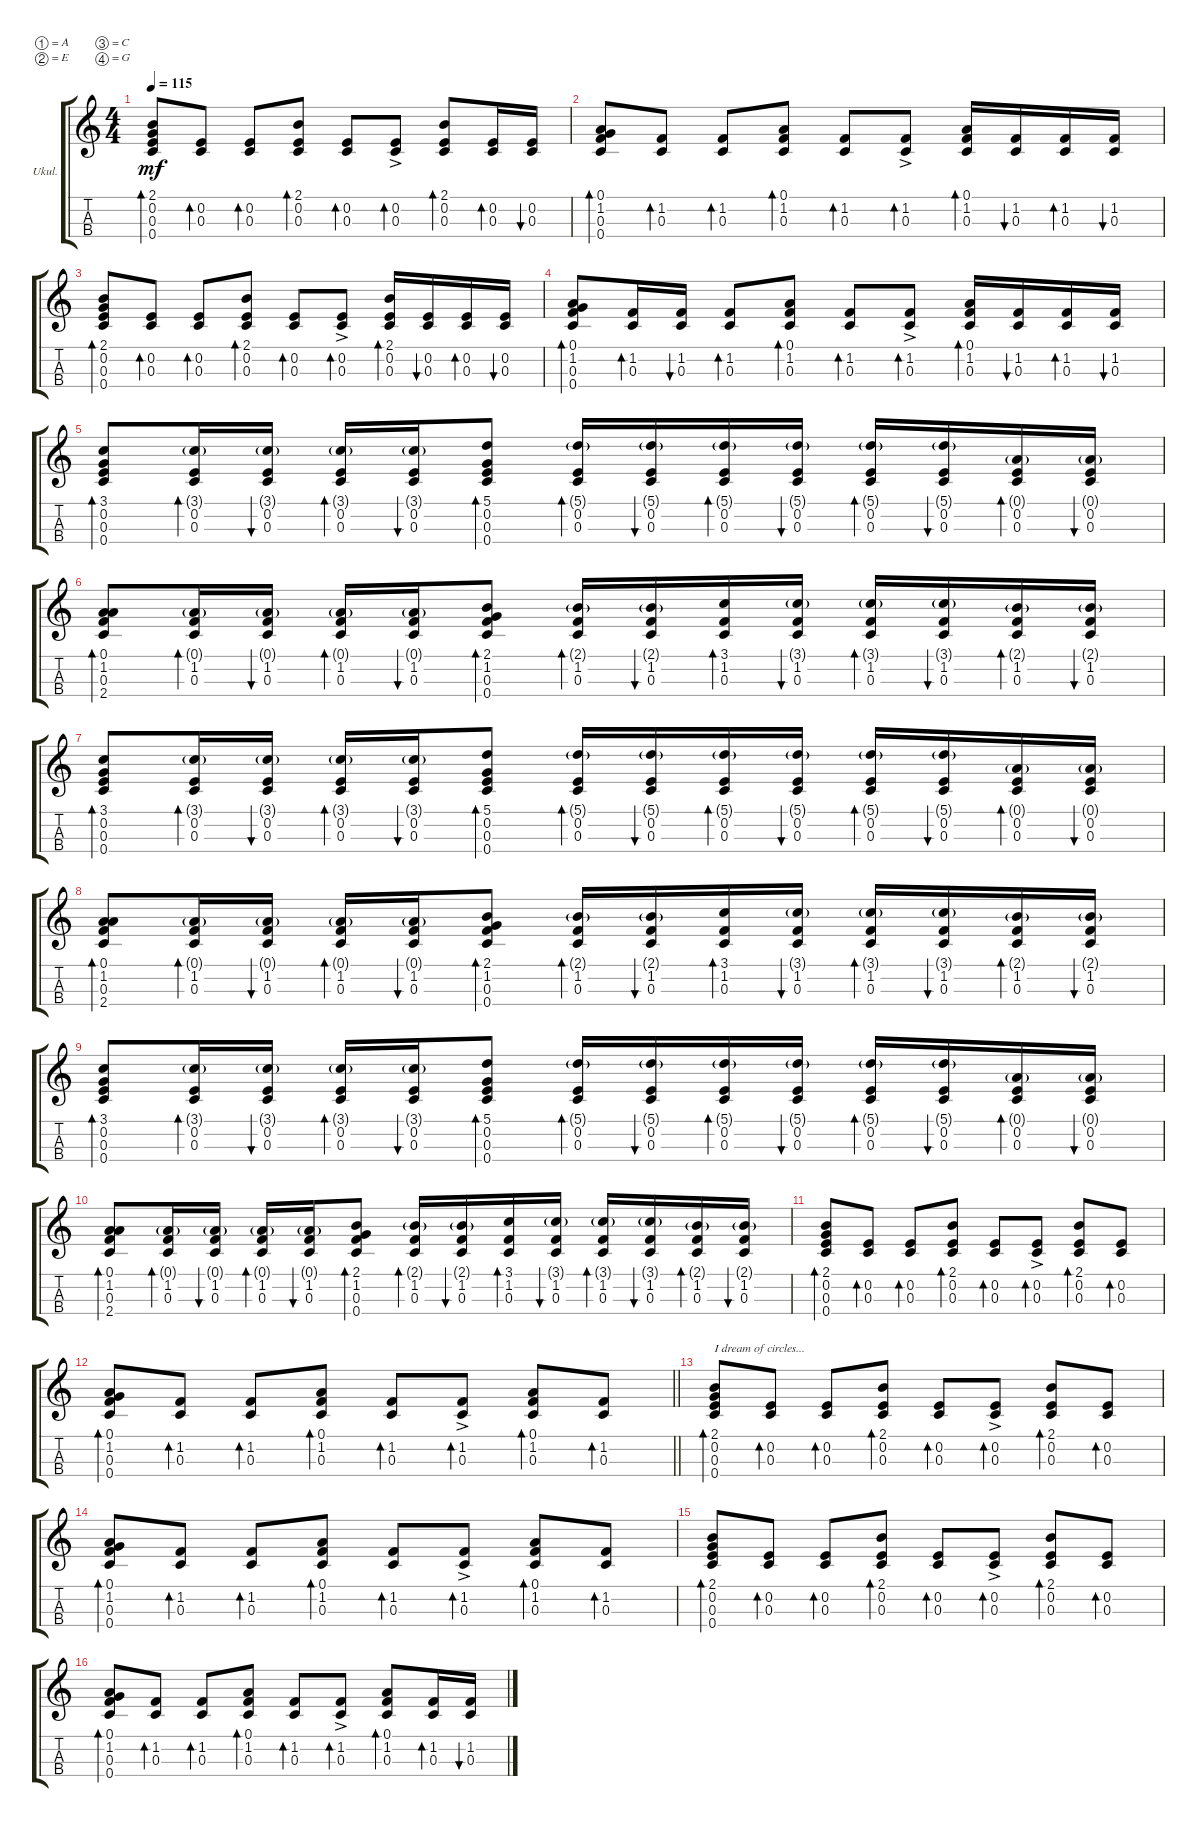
\defaultSystemsLayout 4
\bracketExtendMode groupsimilarinstruments
\firstSystemTrackNameOrientation horizontal
\otherSystemsTrackNameOrientation horizontal
\track ("Ukulele" "Ukul.") {instrument shamisen}
\staff {score tabs}
\tuning (A4 E4 C4 G4)
\ts (4 4)
\tempo 115
\clef g2
\ks c
(2.1 0.2 0.3 0.4).8{bd 61 dy mf} (0.2 0.3).8{bd 60} (0.3 0.2).8{bd 59} (2.1 0.2 0.3).8{bd 58} (0.2 0.3).8{bd 58} (0.3{ac} 0.2).8{bd 58} (2.1 0.2 0.3).8{bd 58} (0.2 0.3).16{bd 58} (0.2 0.3).16{bu 57} |
(0.4 0.3 1.2 0.1).8{bd 58} (1.2 0.3).8{bd 58} (0.3 1.2).8{bd 58} (0.1 1.2 0.3).8{bd 58} (1.2 0.3).8{bd 58} (0.3{ac} 1.2).8{bd 58} (1.2 0.3 0.1).16{bd 58} (1.2 0.3).16{bu 45} (1.2 0.3).16{bd 58} (1.2 0.3).16{bu 45} |
(2.1 0.2 0.3 0.4).8{bd 61} (0.2 0.3).8{bd 60} (0.3 0.2).8{bd 59} (2.1 0.2 0.3).8{bd 58} (0.2 0.3).8{bd 58} (0.3{ac} 0.2).8{bd 58} (2.1 0.2 0.3).16{bd 58} (0.2 0.3).16{bu 57} (0.2 0.3).16{bd 58} (0.2 0.3).16{bu 57} |
(0.4 0.3 1.2 0.1).8{bd 58} (1.2 0.3).16{bd 58} (1.2 0.3).16{bu 45} (0.3 1.2).8{bd 58} (0.1 1.2 0.3).8{bd 58} (1.2 0.3).8{bd 58} (0.3{ac} 1.2).8{bd 58} (1.2 0.3 0.1).16{bd 58} (1.2 0.3).16{bu 45} (1.2 0.3).16{bd 58} (1.2 0.3).16{bu 45} |
(0.4 0.3 0.2 3.1).8{bd 58} (0.2 0.3 3.1{g}).16{bd 58} (0.2 0.3 3.1{g}).16{bu 45} (0.2 0.3 3.1{g}).16{bd 58} (0.2 0.3 3.1{g}).16{bu 45} (0.4 0.3 0.2 5.1).8{bd 58} (0.2 0.3 5.1{g}).16{bd 58} (0.2 0.3 5.1{g}).16{bu 45} (0.2 0.3 5.1{g}).16{bd 58} (0.2 0.3 5.1{g}).16{bu 45} (0.2 0.3 5.1{g}).16{bd 58} (0.2 0.3 5.1{g}).16{bu 45} (0.2 0.3 0.1{g}).16{bd 58} (0.2 0.3 0.1{g}).16{bu 45} |
(2.4 0.3 1.2 0.1).8{bd 58} (1.2 0.3 0.1{g}).16{bd 58} (1.2 0.3 0.1{g}).16{bu 45} (1.2 0.3 0.1{g}).16{bd 58} (1.2 0.3 0.1{g}).16{bu 45} (0.4 0.3 1.2 2.1).8{bd 58} (1.2 0.3 2.1{g}).16{bd 58} (1.2 0.3 2.1{g}).16{bu 45} (1.2 0.3 3.1).16{bd 58} (1.2 0.3 3.1{g}).16{bu 45} (1.2 0.3 3.1{g}).16{bd 58} (1.2 0.3 3.1{g}).16{bu 45} (1.2 0.3 2.1{g}).16{bd 58} (1.2 0.3 2.1{g}).16{bu 45} |
(0.4 0.3 0.2 3.1).8{bd 58} (0.2 0.3 3.1{g}).16{bd 58} (0.2 0.3 3.1{g}).16{bu 45} (0.2 0.3 3.1{g}).16{bd 58} (0.2 0.3 3.1{g}).16{bu 45} (0.4 0.3 0.2 5.1).8{bd 58} (0.2 0.3 5.1{g}).16{bd 58} (0.2 0.3 5.1{g}).16{bu 45} (0.2 0.3 5.1{g}).16{bd 58} (0.2 0.3 5.1{g}).16{bu 45} (0.2 0.3 5.1{g}).16{bd 58} (0.2 0.3 5.1{g}).16{bu 45} (0.2 0.3 0.1{g}).16{bd 58} (0.2 0.3 0.1{g}).16{bu 45} |
(2.4 0.3 1.2 0.1).8{bd 58} (1.2 0.3 0.1{g}).16{bd 58} (1.2 0.3 0.1{g}).16{bu 45} (1.2 0.3 0.1{g}).16{bd 58} (1.2 0.3 0.1{g}).16{bu 45} (0.4 0.3 1.2 2.1).8{bd 58} (1.2 0.3 2.1{g}).16{bd 58} (1.2 0.3 2.1{g}).16{bu 45} (1.2 0.3 3.1).16{bd 58} (1.2 0.3 3.1{g}).16{bu 45} (1.2 0.3 3.1{g}).16{bd 58} (1.2 0.3 3.1{g}).16{bu 45} (1.2 0.3 2.1{g}).16{bd 58} (1.2 0.3 2.1{g}).16{bu 45} |
(0.4 0.3 0.2 3.1).8{bd 58} (0.2 0.3 3.1{g}).16{bd 58} (0.2 0.3 3.1{g}).16{bu 45} (0.2 0.3 3.1{g}).16{bd 58} (0.2 0.3 3.1{g}).16{bu 45} (0.4 0.3 0.2 5.1).8{bd 58} (0.2 0.3 5.1{g}).16{bd 58} (0.2 0.3 5.1{g}).16{bu 45} (0.2 0.3 5.1{g}).16{bd 58} (0.2 0.3 5.1{g}).16{bu 45} (0.2 0.3 5.1{g}).16{bd 58} (0.2 0.3 5.1{g}).16{bu 45} (0.2 0.3 0.1{g}).16{bd 58} (0.2 0.3 0.1{g}).16{bu 45} |
(2.4 0.3 1.2 0.1).8{bd 58} (1.2 0.3 0.1{g}).16{bd 58} (1.2 0.3 0.1{g}).16{bu 45} (1.2 0.3 0.1{g}).16{bd 58} (1.2 0.3 0.1{g}).16{bu 45} (0.4 0.3 1.2 2.1).8{bd 58} (1.2 0.3 2.1{g}).16{bd 58} (1.2 0.3 2.1{g}).16{bu 45} (1.2 0.3 3.1).16{bd 58} (1.2 0.3 3.1{g}).16{bu 45} (1.2 0.3 3.1{g}).16{bd 58} (1.2 0.3 3.1{g}).16{bu 45} (1.2 0.3 2.1{g}).16{bd 58} (1.2 0.3 2.1{g}).16{bu 45} |
(2.1 0.2 0.3 0.4).8{bd 61} (0.2 0.3).8{bd 60} (0.3 0.2).8{bd 59} (2.1 0.2 0.3).8{bd 58} (0.2 0.3).8{bd 58} (0.3{ac} 0.2).8{bd 58} (2.1 0.2 0.3).8{bd 58} (0.2 0.3).8{bd 58} |
\barLineRight lightlight
(0.4 0.3 1.2 0.1).8{bd 58} (1.2 0.3).8{bd 58} (0.3 1.2).8{bd 58} (0.1 1.2 0.3).8{bd 58} (1.2 0.3).8{bd 58} (0.3{ac} 1.2).8{bd 58} (0.1 1.2 0.3).8{bd 58} (1.2 0.3).8{bd 58} |
(2.1 0.2 0.3 0.4).8{bd 61 txt "I dream of circles..."} (0.2 0.3).8{bd 60} (0.3 0.2).8{bd 59} (2.1 0.2 0.3).8{bd 58} (0.2 0.3).8{bd 58} (0.3{ac} 0.2).8{bd 58} (2.1 0.2 0.3).8{bd 58} (0.2 0.3).8{bd 58} |
(0.4 0.3 1.2 0.1).8{bd 58} (1.2 0.3).8{bd 58} (0.3 1.2).8{bd 58} (0.1 1.2 0.3).8{bd 58} (1.2 0.3).8{bd 58} (0.3{ac} 1.2).8{bd 58} (0.1 1.2 0.3).8{bd 58} (1.2 0.3).8{bd 58} |
(2.1 0.2 0.3 0.4).8{bd 61} (0.2 0.3).8{bd 60} (0.3 0.2).8{bd 59} (2.1 0.2 0.3).8{bd 58} (0.2 0.3).8{bd 58} (0.3{ac} 0.2).8{bd 58} (2.1 0.2 0.3).8{bd 58} (0.2 0.3).8{bd 58} |
(0.4 0.3 1.2 0.1).8{bd 58} (1.2 0.3).8{bd 58} (0.3 1.2).8{bd 58} (0.1 1.2 0.3).8{bd 58} (1.2 0.3).8{bd 58} (0.3{ac} 1.2).8{bd 58} (0.1 1.2 0.3).8{bd 58} (1.2 0.3).16{bd 58} (1.2 0.3).16{bu 45}
